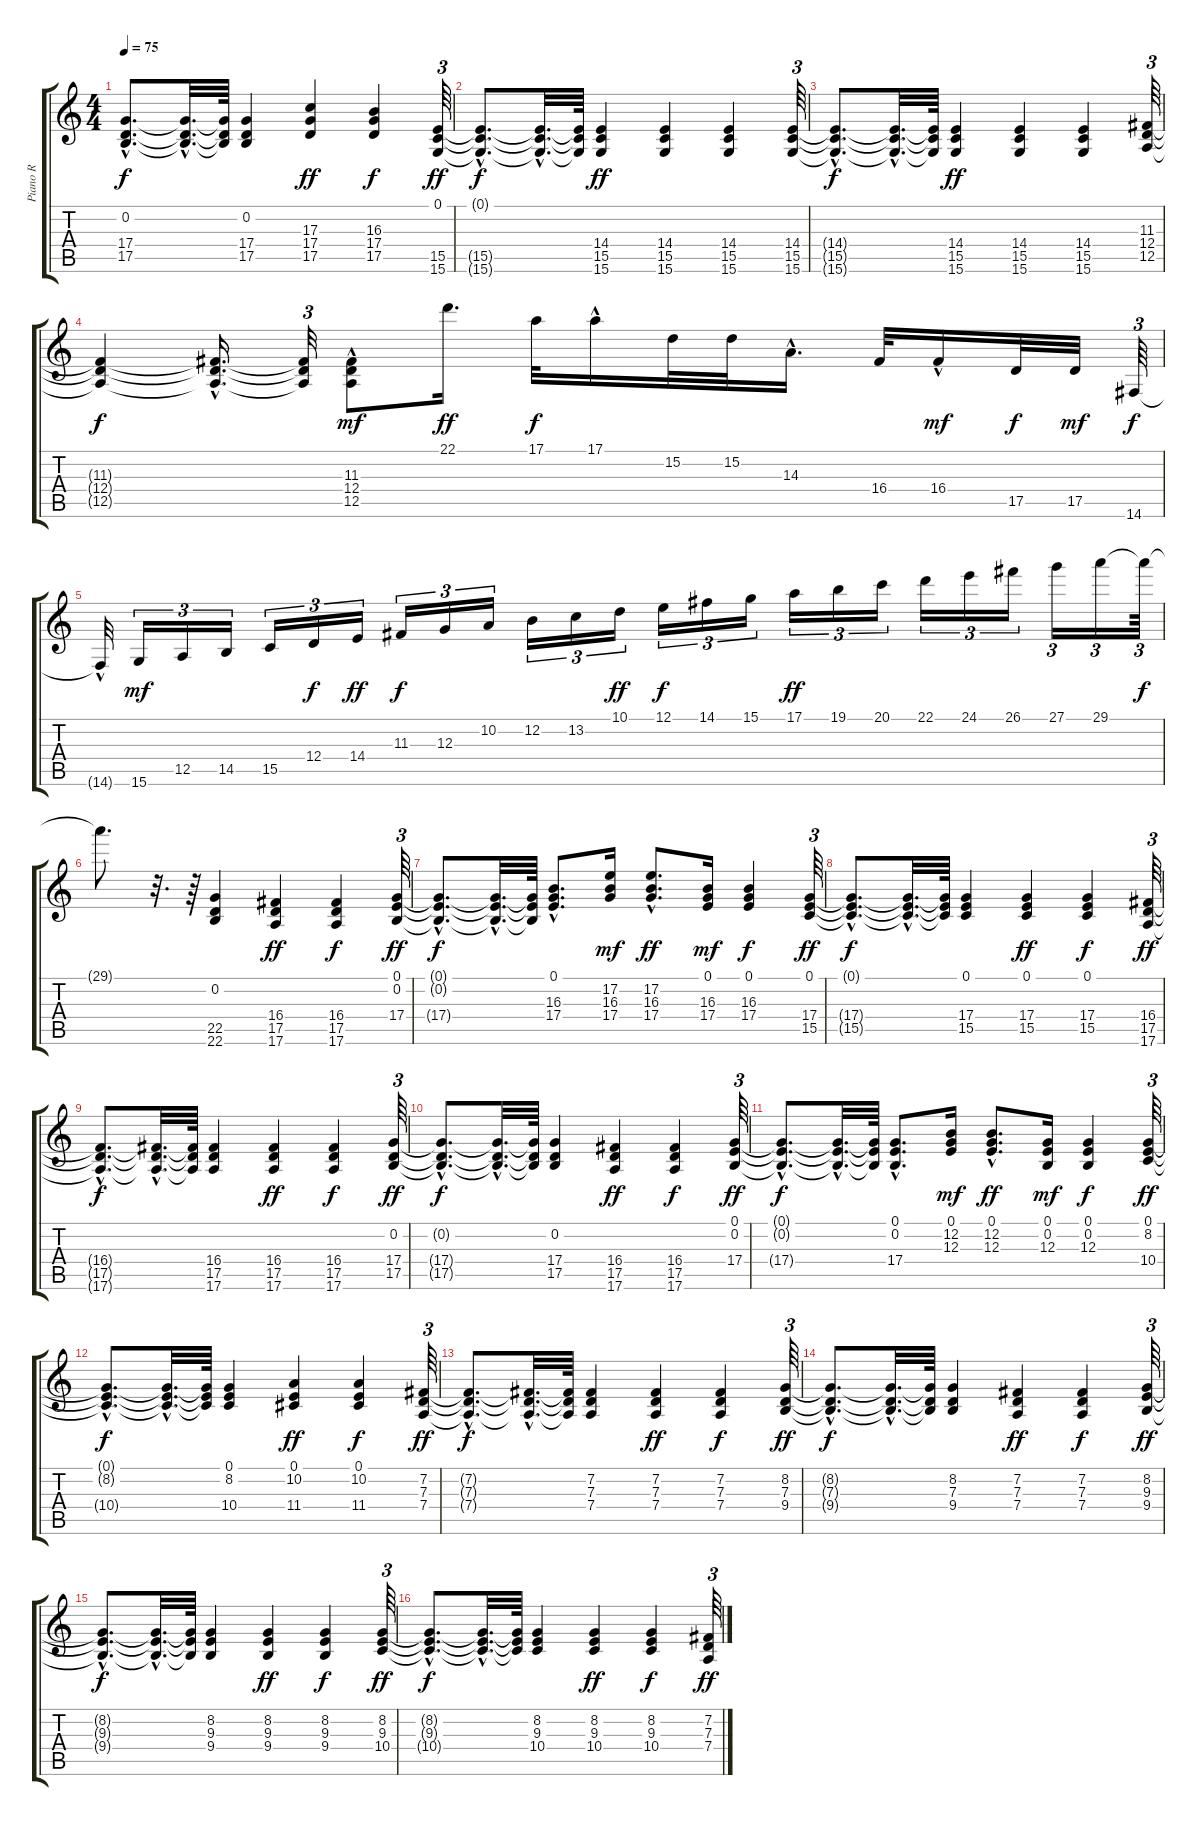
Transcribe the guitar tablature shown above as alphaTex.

\track ("Piano R" "Piano R") {instrument acousticgrandpiano}
\staff {score tabs}
\tuning (E4 B3 G3 D3 A2 E2) {hide}
\ts (4 4)
\tempo 75
\clef g2
\ks c
(0.2{hac t} 17.4{hac t} 17.5{hac t}).8{d dy f} (0.2{hac t} 17.4{hac t} 17.5{hac t}).32{d} (0.2{t} 17.4{t} 17.5{t}).64 (0.2 17.4 17.5).4 (17.3 17.4 17.5).4{dy ff} (16.3 17.4 17.5).4{dy f} (0.1 15.5 15.6).64{tu (3 2) dy ff} |
(0.1{hac t} 15.5{hac t} 15.6{hac t}).8{d dy f} (0.1{hac t} 15.5{hac t} 15.6{hac t}).32{d} (0.1{t} 15.5{t} 15.6{t}).64 (14.4 15.5 15.6).4{dy ff} (14.4 15.5 15.6).4 (14.4 15.5 15.6).4 (14.4 15.5 15.6).64{tu (3 2)} |
(14.4{hac t} 15.5{hac t} 15.6{hac t}).8{d dy f} (14.4{hac t} 15.5{hac t} 15.6{hac t}).32{d} (14.4{t} 15.5{t} 15.6{t}).64 (14.4 15.5 15.6).4{dy ff} (14.4 15.5 15.6).4 (14.4 15.5 15.6).4 (11.3 12.4 12.5).64{tu (3 2)} |
(11.3{t} 12.4{t} 12.5{t}).4{dy f} (11.3{hac t} 12.4{hac t} 12.5{hac t}).16{d} (11.3{t} 12.4{t} 12.5{t}).32{tu (3 2)} (11.3 12.4{hac} 12.5{hac}).8{dy mf} 22.1.16{d dy ff} 17.1.32{dy f} 17.1{hac}.16 15.2.32 15.2.32 14.3{hac}.16{d} 16.4.32 16.4{hac}.16{dy mf} 17.5.32{dy f} 17.5.32{dy mf} 14.6.64{tu (3 2) dy f} |
14.6{hac t}.32 15.6.16{tu (3 2) dy mf} 12.5.16{tu (3 2)} 14.5.16{tu (3 2)} 15.5.16{tu (3 2)} 12.4.16{tu (3 2) dy f} 14.4.16{tu (3 2) dy ff} 11.3.16{tu (3 2) dy f} 12.3.16{tu (3 2)} 10.2.16{tu (3 2)} 12.2.16{tu (3 2)} 13.2.16{tu (3 2)} 10.1.16{tu (3 2) dy ff} 12.1.16{tu (3 2) dy f} 14.1.16{tu (3 2)} 15.1.16{tu (3 2)} 17.1.16{tu (3 2) dy ff} 19.1.16{tu (3 2)} 20.1.16{tu (3 2)} 22.1.16{tu (3 2)} 24.1.16{tu (3 2)} 26.1.16{tu (3 2)} 27.1.16{tu (3 2)} 29.1.16{tu (3 2)} 29.1{t}.64{tu (3 2) dy f} |
29.1{t}.8{d} r.32{d} r.64 (0.2 22.5 22.6).4 (16.4 17.5 17.6).4{dy ff} (16.4 17.5 17.6).4{dy f} (0.1 0.2 17.4).64{tu (3 2) dy ff} |
(0.1{hac t} 0.2{hac t} 17.4{hac t}).8{d dy f} (0.1{hac t} 0.2{hac t} 17.4{hac t}).32{d} (0.1{t} 0.2{t} 17.4{t}).64 (0.1{hac} 16.3{hac} 17.4{hac}).8{d} (17.2 16.3 17.4).16{dy mf} (17.2{hac} 16.3{hac} 17.4{hac}).8{d dy ff} (0.1 16.3 17.4).16{dy mf} (0.1 16.3 17.4).4{dy f} (0.1 17.4 15.5).64{tu (3 2) dy ff} |
(0.1{hac t} 17.4{hac t} 15.5{hac t}).8{d dy f} (0.1{hac t} 17.4{hac t} 15.5{hac t}).32{d} (0.1{t} 17.4{t} 15.5{t}).64 (0.1 17.4 15.5).4 (0.1 17.4 15.5).4{dy ff} (0.1 17.4 15.5).4{dy f} (16.4 17.5 17.6).64{tu (3 2) dy ff} |
(16.4{hac t} 17.5{hac t} 17.6{hac t}).8{d dy f} (16.4{hac t} 17.5{hac t} 17.6{hac t}).32{d} (16.4{t} 17.5{t} 17.6{t}).64 (16.4 17.5 17.6).4 (16.4 17.5 17.6).4{dy ff} (16.4 17.5 17.6).4{dy f} (0.2 17.4 17.5).64{tu (3 2) dy ff} |
(0.2{hac t} 17.4{hac t} 17.5{hac t}).8{d dy f} (0.2{hac t} 17.4{hac t} 17.5{hac t}).32{d} (0.2{t} 17.4{t} 17.5{t}).64 (0.2 17.4 17.5).4 (16.4 17.5 17.6).4{dy ff} (16.4 17.5 17.6).4{dy f} (0.1 0.2 17.4).64{tu (3 2) dy ff} |
(0.1{hac t} 0.2{hac t} 17.4{hac t}).8{d dy f} (0.1{hac t} 0.2{hac t} 17.4{hac t}).32{d} (0.1{t} 0.2{t} 17.4{t}).64 (0.1{hac} 0.2{hac} 17.4{hac}).8{d} (0.1 12.2 12.3).16{dy mf} (0.1{hac} 12.2{hac} 12.3{hac}).8{d dy ff} (0.1 0.2 12.3).16{dy mf} (0.1 0.2 12.3).4{dy f} (0.1 8.2 10.4).64{tu (3 2) dy ff} |
(0.1{hac t} 8.2{hac t} 10.4{hac t}).8{d dy f} (0.1{hac t} 8.2{hac t} 10.4{hac t}).32{d} (0.1{t} 8.2{t} 10.4{t}).64 (0.1 8.2 10.4).4 (0.1 10.2 11.4).4{dy ff} (0.1 10.2 11.4).4{dy f} (7.2 7.3 7.4).64{tu (3 2) dy ff} |
(7.2{hac t} 7.3{hac t} 7.4{hac t}).8{d dy f} (7.2{hac t} 7.3{hac t} 7.4{hac t}).32{d} (7.2{t} 7.3{t} 7.4{t}).64 (7.2 7.3 7.4).4 (7.2 7.3 7.4).4{dy ff} (7.2 7.3 7.4).4{dy f} (8.2 7.3 9.4).64{tu (3 2) dy ff} |
(8.2{hac t} 7.3{hac t} 9.4{hac t}).8{d dy f} (8.2{hac t} 7.3{hac t} 9.4{hac t}).32{d} (8.2{t} 7.3{t} 9.4{t}).64 (8.2 7.3 9.4).4 (7.2 7.3 7.4).4{dy ff} (7.2 7.3 7.4).4{dy f} (8.2 9.3 9.4).64{tu (3 2) dy ff} |
(8.2{hac t} 9.3{hac t} 9.4{hac t}).8{d dy f} (8.2{hac t} 9.3{hac t} 9.4{hac t}).32{d} (8.2{t} 9.3{t} 9.4{t}).64 (8.2 9.3 9.4).4 (8.2 9.3 9.4).4{dy ff} (8.2 9.3 9.4).4{dy f} (8.2 9.3 10.4).64{tu (3 2) dy ff} |
(8.2{hac t} 9.3{hac t} 10.4{hac t}).8{d dy f} (8.2{hac t} 9.3{hac t} 10.4{hac t}).32{d} (8.2{t} 9.3{t} 10.4{t}).64 (8.2 9.3 10.4).4 (8.2 9.3 10.4).4{dy ff} (8.2 9.3 10.4).4{dy f} (7.2 7.3 7.4).64{tu (3 2) dy ff}
